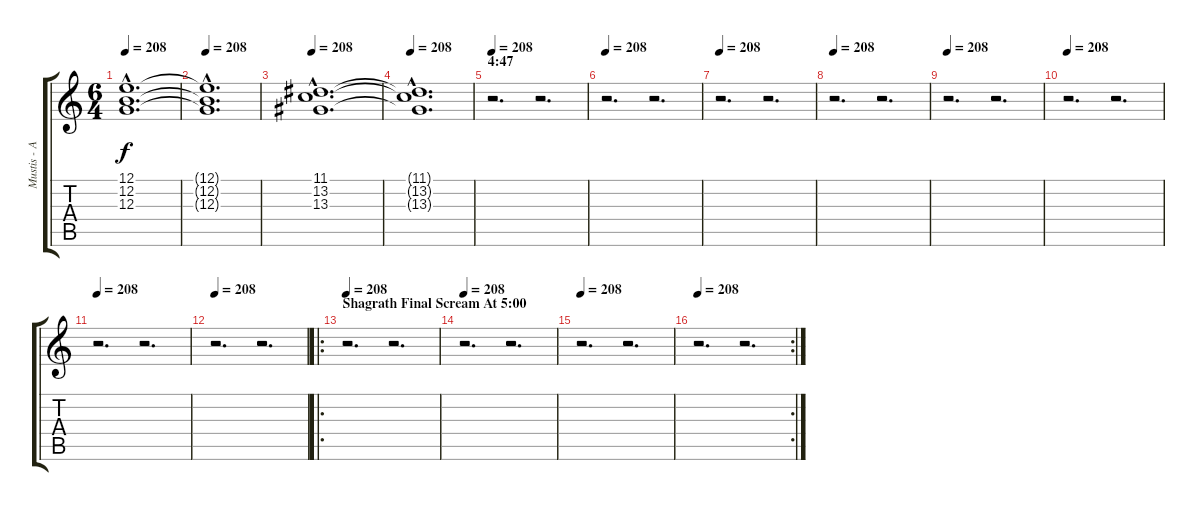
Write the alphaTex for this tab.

\track ("Mustis - Additional Strings" "Mustis - A") {instrument synthstrings1}
\staff {score tabs}
\tuning (E4 B3 G3 D3 A2 E2) {hide}
\ts (6 4)
\tempo 208
\clef g2
\ks c
(12.1{hac} 12.2{hac} 12.3{hac}).1{d dy f volume 13} |
\tempo 208
(12.1{hac t} 12.2{hac t} 12.3{hac t}).1{d} |
\tempo 208
(11.1{hac} 13.2{hac} 13.3{hac}).1{d} |
\tempo 208
(11.1{hac t} 13.2{hac t} 13.3{hac t}).1{d} |
\section ("" "4:47")
\tempo 208
r.2{d} r.2{d} |
\tempo 208
r.2{d} r.2{d} |
\tempo 208
r.2{d} r.2{d} |
\tempo 208
r.2{d} r.2{d} |
\tempo 208
r.2{d} r.2{d} |
\tempo 208
r.2{d} r.2{d} |
\tempo 208
r.2{d} r.2{d} |
\tempo 208
r.2{d} r.2{d} |
\ro
\section ("" "Shagrath Final Scream At 5:00")
\tempo 208
r.2{d} r.2{d} |
\tempo 208
r.2{d} r.2{d} |
\tempo 208
r.2{d} r.2{d} |
\rc 2
\tempo 208
r.2{d} r.2{d}
